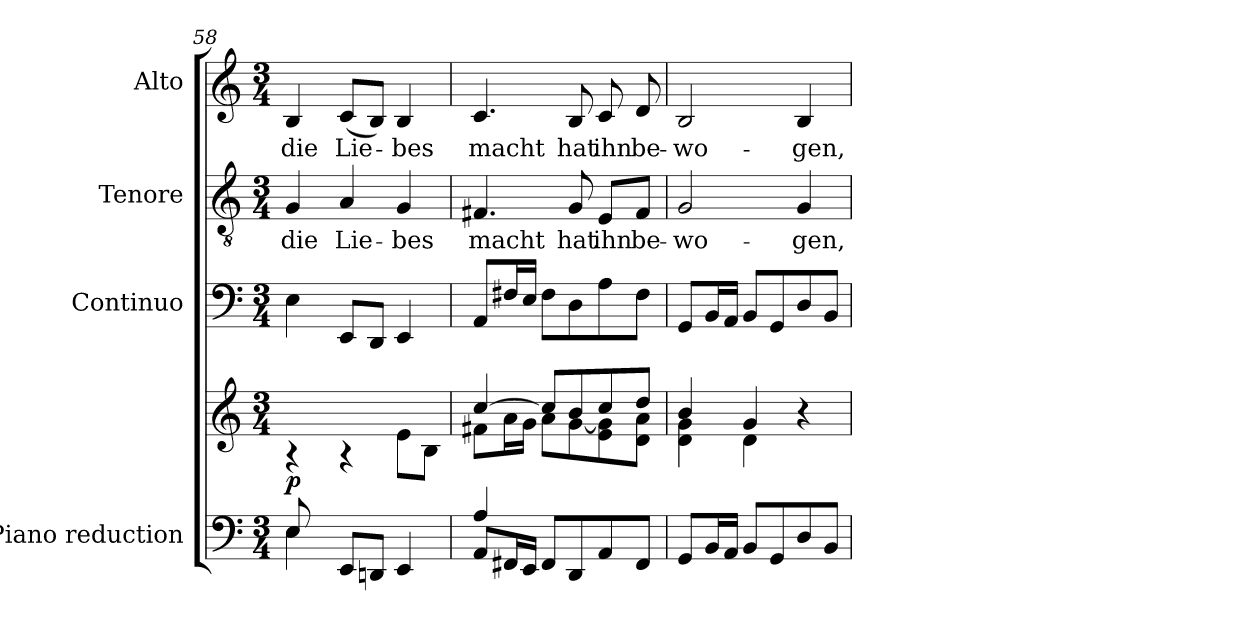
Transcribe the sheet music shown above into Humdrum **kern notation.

**kern	**kern	**dynam	**kern	**kern	**text	**kern	**text
*part4	*part4	*part4	*part3	*part2	*part2	*part1	*part1
*staff5	*staff4	*staff4/5	*staff3	*staff2	*staff2	*staff1	*staff1
*I"Piano reduction	*	*	*I"Continuo	*I"Tenore	*	*I"Alto	*
*I'Pno	*	*	*	*	*	*	*
*clefF4	*clefG2	*	*clefF4	*clefGv2	*	*clefG2	*
*k[]	*k[]	*	*k[]	*k[]	*	*k[]	*
*M3/4	*M3/4	*	*M3/4	*M3/4	*	*M3/4	*
=58	=58	=58	=58	=58	=58	=58	=58
*^	*^	*	*	*	*	*	*
!	!	!	!	!LO:DY:b	!	!	!LO:LY:b	!	!LO:LY:b
8E/L	4E\	8ryy	4r	p	4E\	4G/	die	4B/	die
2ryy	.	8g/ 8b/	.	.	.	.	.	.	.
!	!	!	!	!	!	!	!LO:LY:b	!	!LO:LY:b
.	8EE/L	8a/ 8cc/	4r	.	8EE/L	4A/	Lie-	(8c/L	Lie-
.	8DDn/J	8f#X/ 8b/	.	.	8DD/J	.	.	8B/J)	.
!	!	!	!	!	!	!	!LO:LY:b	!	!LO:LY:b
.	4EE/	8g/ 8b/	8e\L	.	4EE/	4G/	-bes	4B/	-bes
8ryy	.	8e/ 8g/J	8B\J	.	.	.	.	.	.
=59	=59	=59	=59	=59	=59	=59	=59	=59	=59
!	!	!	!	!	!	!	!LO:LY:b	!	!LO:LY:b
4A/	8AA/L	[4cc/	8f#X\L	.	8AA/L	4.F#X/	macht	4.c/	macht
.	16FF#X/L	.	16a\L	.	16F#X/L	.	.	.	.
.	16EE/JJ	.	16g\JJ	.	16E/JJ	.	.	.	.
8FF#/L	2ryy	8cc/L]	8a\L	.	8F#\L	.	.	.	.
!	!	!	!	!	!	!	!LO:LY:b	!	!LO:LY:b
8DD/	.	8b/	[8g\	.	8D\	8G/	hat	8B/	hat
!	!	!	!	!	!	!	!LO:LY:b	!	!LO:LY:b
8AA/	.	8cc/	8e\ 8g\]	.	8A\	8E/L	ihn	8c/	ihn
!	!	!	!	!	!	!	!LO:LY:b	!	!LO:LY:b
8FF#/J	.	8dd/J	8d\ 8a\J	.	8F#\J	8F#/J	be-	8d/	be-
*v	*v	*	*	*	*	*	*	*	*
!!LO:PB:g=z
=60	=60	=60	=60	=60	=60	=60	=60	=60
!	!	!	!	!	!	!LO:LY:b	!	!LO:LY:b
8GG/L	4b/	4d\ 4g\	.	8GG/L	2G/	-wo-	2B/	-wo-
16BB/L	.	.	.	16BB/L	.	.	.	.
16AA/JJ	.	.	.	16AA/JJ	.	.	.	.
8BB/L	4g/	4d\	.	8BB/L	.	.	.	.
8GG/	.	.	.	8GG/	.	.	.	.
!	!	!	!	!	!	!LO:LY:b	!	!LO:LY:b
8D/	4r	4ryy	.	8D/	4G/	-gen,	4B/	-gen,
8BB/J	.	.	.	8BB/J	.	.	.	.
*	*v	*v	*	*	*	*	*	*
=	=	=	=	=	=	=	=
*-	*-	*-	*-	*-	*-	*-	*-
